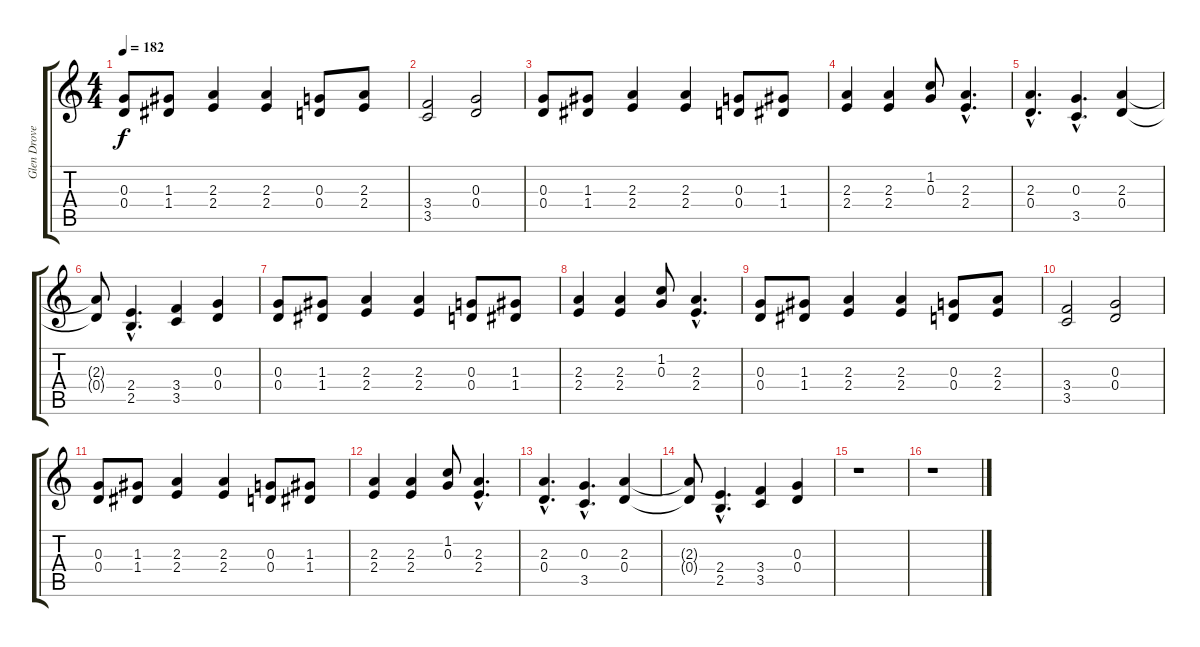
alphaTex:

\track ("Glen Drover" "Glen Drove") {instrument distortionguitar}
\staff {score tabs}
\tuning (E4 B3 G3 D3 A2 E2) {hide}
\ts (4 4)
\tempo 182
\clef g2
\ks c
(0.3 0.4).8{dy f} (1.3 1.4).8 (2.3 2.4).4 (2.3 2.4).4 (0.3 0.4).8 (2.3 2.4).8 |
(3.4 3.5).2 (0.3 0.4).2 |
(0.3 0.4).8 (1.3 1.4).8 (2.3 2.4).4 (2.3 2.4).4 (0.3 0.4).8 (1.3 1.4).8 |
(2.3 2.4).4 (2.3 2.4).4 (1.2 0.3).8 (2.3{hac} 2.4{hac}).4{d} |
(2.3{hac} 0.4{hac}).4{d} (0.3{hac} 3.5{hac}).4{d} (2.3 0.4).4 |
(2.3{t} 0.4{t}).8 (2.4{hac} 2.5{hac}).4{d} (3.4 3.5).4 (0.3 0.4).4 |
(0.3 0.4).8 (1.3 1.4).8 (2.3 2.4).4 (2.3 2.4).4 (0.3 0.4).8 (1.3 1.4).8 |
(2.3 2.4).4 (2.3 2.4).4 (1.2 0.3).8 (2.3{hac} 2.4{hac}).4{d} |
(0.3 0.4).8 (1.3 1.4).8 (2.3 2.4).4 (2.3 2.4).4 (0.3 0.4).8 (2.3 2.4).8 |
(3.4 3.5).2 (0.3 0.4).2 |
(0.3 0.4).8 (1.3 1.4).8 (2.3 2.4).4 (2.3 2.4).4 (0.3 0.4).8 (1.3 1.4).8 |
(2.3 2.4).4 (2.3 2.4).4 (1.2 0.3).8 (2.3{hac} 2.4{hac}).4{d} |
(2.3{hac} 0.4{hac}).4{d} (0.3{hac} 3.5{hac}).4{d} (2.3 0.4).4 |
(2.3{t} 0.4{t}).8 (2.4{hac} 2.5{hac}).4{d} (3.4 3.5).4 (0.3 0.4).4 |
r.1 |
r.1
